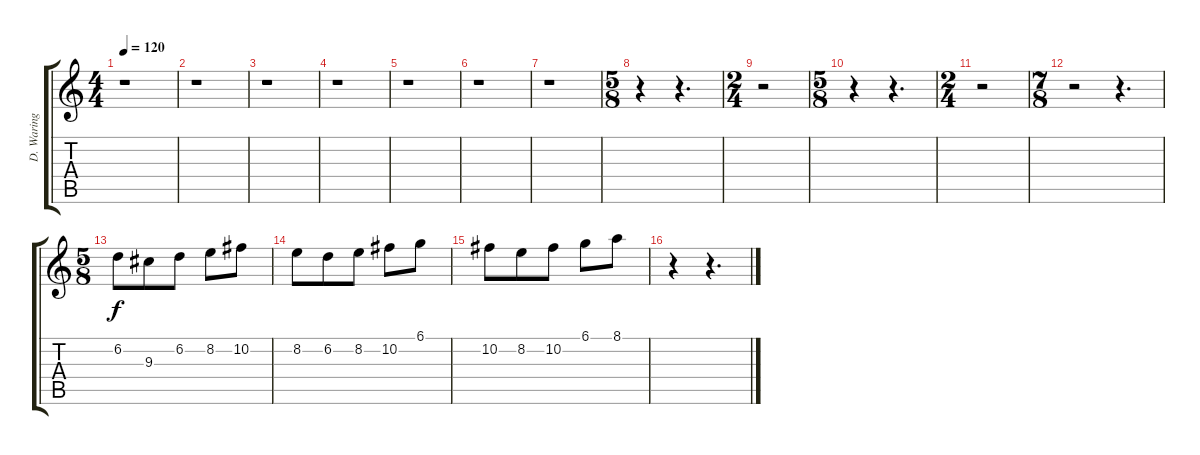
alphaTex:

\track ("D. Waring Lead Gtr." "D. Waring ") {instrument distortionguitar}
\staff {score tabs}
\tuning (Db4 Ab3 E3 B2 Gb2 Db2) {hide}
\ts (4 4)
\tempo 120
\clef g2
\ks c
r.1{dy fff} |
r.1 |
r.1 |
r.1 |
r.1 |
r.1 |
r.1 |
\ts (5 8)
r.4 r.4{d} |
\ts (2 4)
r.2 |
\ts (5 8)
r.4 r.4{d} |
\ts (2 4)
r.2 |
\ts (7 8)
r.2 r.4{d} |
\ts (5 8)
6.2.8{dy f} 9.3.8 6.2.8 8.2.8 10.2.8 |
8.2.8 6.2.8 8.2.8 10.2.8 6.1.8 |
10.2.8 8.2.8 10.2.8 6.1.8 8.1.8 |
r.4 r.4{d}
